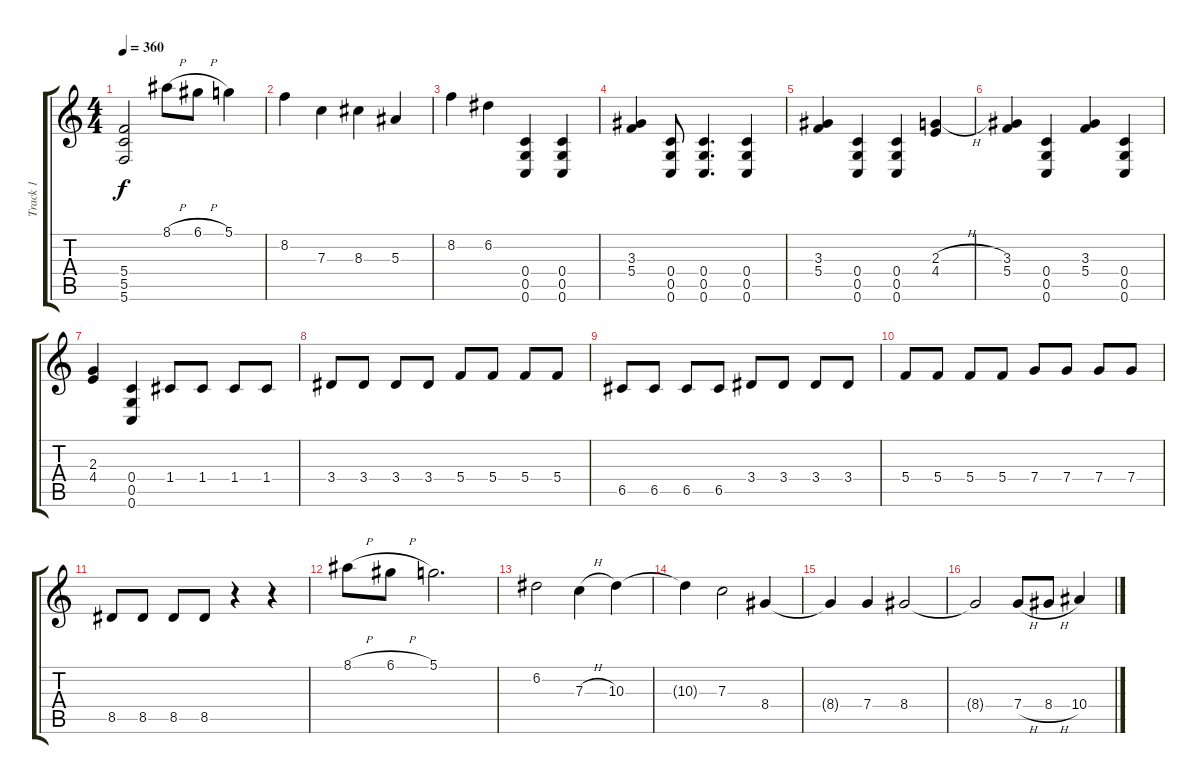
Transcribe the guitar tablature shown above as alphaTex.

\track ("Track 1" "Track 1") {instrument overdrivenguitar}
\staff {score tabs}
\tuning (D4 A3 F3 C3 G2 C2) {hide}
\ts (4 4)
\tempo 360
\clef g2
\ks c
(5.4 5.5 5.6).2{dy f} 8.1{h}.8 6.1{h}.8 5.1.4 |
8.2.4 7.3.4 8.3.4 5.3.4 |
8.2.4 6.2.4 (0.4 0.5 0.6).4 (0.4 0.5 0.6).4 |
(3.3 5.4).4 (0.4 0.5 0.6).8 (0.4 0.5 0.6).4{d} (0.4 0.5 0.6).4 |
(3.3 5.4).4 (0.4 0.5 0.6).4 (0.4 0.5 0.6).4 (2.3{h} 4.4).4 |
(3.3 5.4).4 (0.4 0.5 0.6).4 (3.3 5.4).4 (0.4 0.5 0.6).4 |
(2.3 4.4).4 (0.4 0.5 0.6).4 1.4.8 1.4.8 1.4.8 1.4.8 |
3.4.8 3.4.8 3.4.8 3.4.8 5.4.8 5.4.8 5.4.8 5.4.8 |
6.5.8 6.5.8 6.5.8 6.5.8 3.4.8 3.4.8 3.4.8 3.4.8 |
5.4.8 5.4.8 5.4.8 5.4.8 7.4.8 7.4.8 7.4.8 7.4.8 |
8.5.8 8.5.8 8.5.8 8.5.8 r.4 r.4 |
8.1{h}.8 6.1{h}.8 5.1.2{d} |
6.2.2 7.3{h}.4 10.3.4 |
10.3{t}.4 7.3.2 8.4.4 |
8.4{t}.4 7.4.4 8.4.2 |
8.4{t}.2 7.4{h}.8 8.4{h}.8 10.4.4
